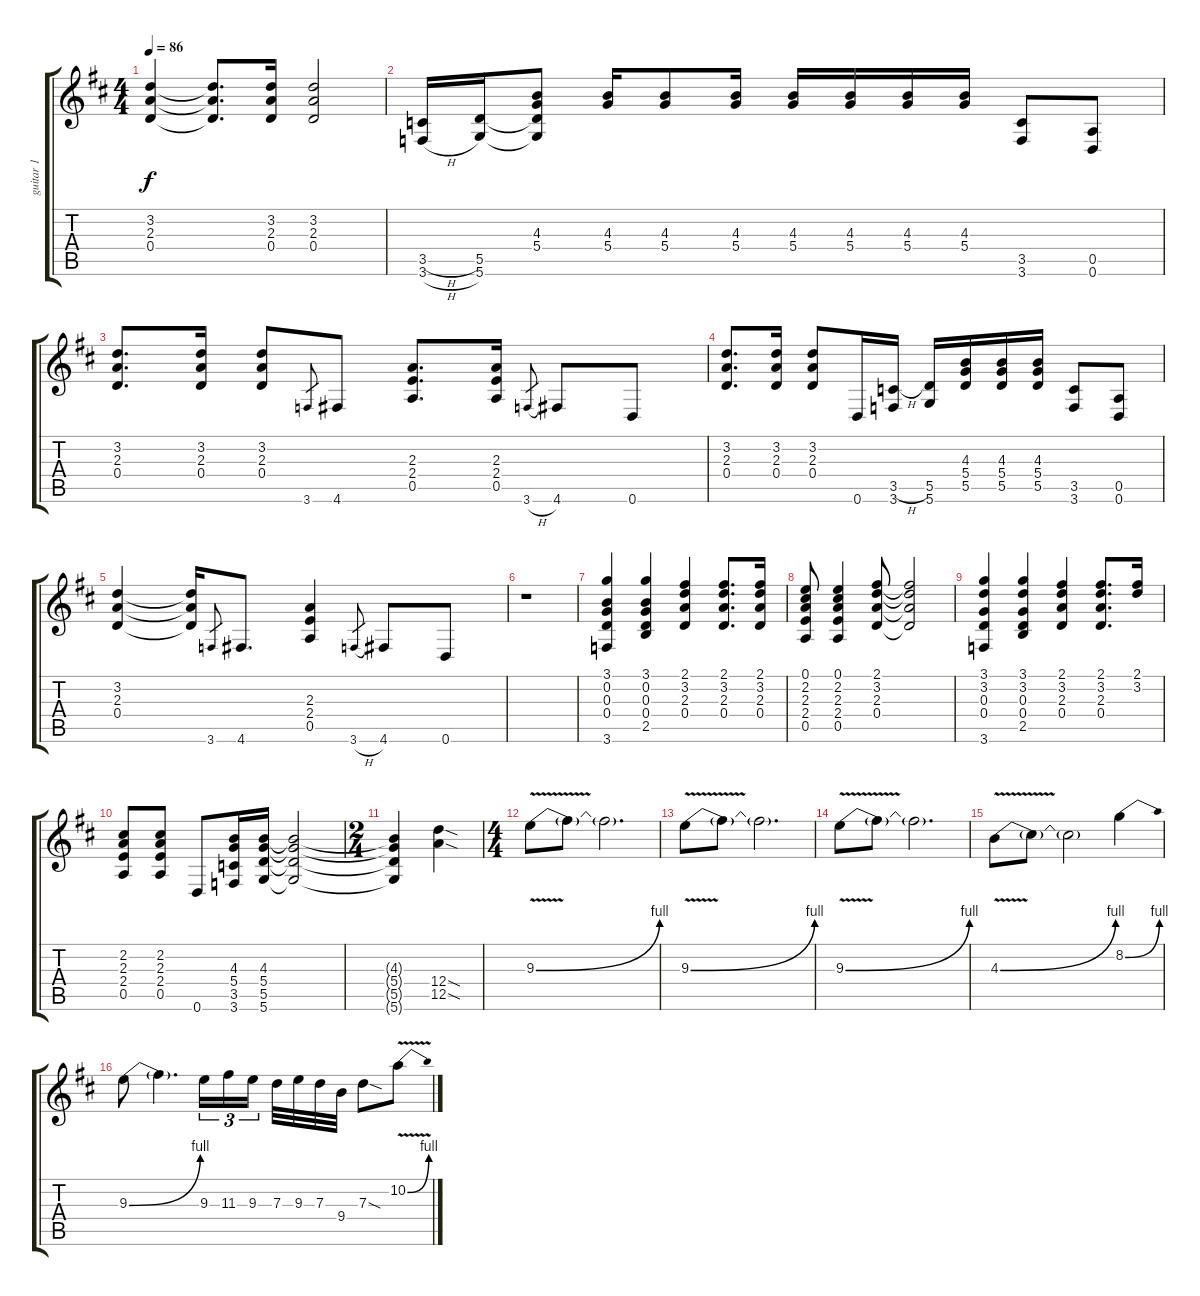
\track ("guitar 1" "guitar 1") {instrument overdrivenguitar}
\staff {score tabs}
\tuning (E4 B3 G3 D3 A2 D2) {hide}
\ts (4 4)
\tempo 86
\clef g2
\ks d
(3.2 2.3 0.4).4{dy f} (3.2{t} 2.3{t} 0.4{t}).8{d} (3.2 2.3 0.4).16 (3.2 2.3 0.4).2 |
(3.5{h} 3.6{h}).16 (5.5 5.6).16 (4.3 5.4 5.5{t} 5.6{t}).8 (4.3 5.4).16 (4.3 5.4).8 (4.3 5.4).16 (4.3 5.4).16 (4.3 5.4).16 (4.3 5.4).16 (4.3 5.4).16 (3.5 3.6).8 (0.5 0.6).8 |
(3.2 2.3 0.4).8{d} (3.2 2.3 0.4).16 (3.2 2.3 0.4).8 3.6.8{gr} 4.6.8 (2.3 2.4 0.5).8{d} (2.3 2.4 0.5).16 3.6{h}.8{gr} 4.6.8 0.6.8 |
(3.2 2.3 0.4).8{d} (3.2 2.3 0.4).16 (3.2 2.3 0.4).8 0.6.16 (3.5{h} 3.6).16 (5.5 5.6).16 (4.3 5.4 5.5).16 (4.3 5.4 5.5).16 (4.3 5.4 5.5).16 (3.5 3.6).8 (0.5 0.6).8 |
(3.2 2.3 0.4).4 (3.2{t} 2.3{t} 0.4{t}).16 3.6.8{gr} 4.6.8{d} (2.3 2.4 0.5).4 3.6{h}.8{gr} 4.6.8 0.6.8 |
r.1 |
(3.1 0.2 0.3 0.4 3.6).4 (3.1 0.2 0.3 0.4 2.5).4 (2.1 3.2 2.3 0.4).4 (2.1 3.2 2.3 0.4).8{d} (2.1 3.2 2.3 0.4).16 |
(0.1 2.2 2.3 2.4 0.5).8 (0.1 2.2 2.3 2.4 0.5).4 (2.1 3.2 2.3 0.4).8 (2.1{t} 3.2{t} 2.3{t} 0.4{t}).2 |
(3.1 3.2 0.3 0.4 3.6).4 (3.1 3.2 0.3 0.4 2.5).4 (2.1 3.2 2.3 0.4).4 (2.1 3.2 2.3 0.4).8{d} (2.1 3.2).16 |
(2.2 2.3 2.4 0.5).8 (2.2 2.3 2.4 0.5).8 0.6.8 (4.3 5.4 3.5 3.6).16 (4.3 5.4 5.5 5.6).16 (4.3{t} 5.4{t} 5.5{t} 5.6{t}).2 |
\ts (2 4)
(4.3{t} 5.4{t} 5.5{t} 5.6{t}).4 (12.4{sod} 12.5{sod}).4 |
\ts (4 4)
9.3{be (bend 0 0 60 4) v}.8 9.3{t}.8 9.3{t}.2{d} |
9.3{be (bend 0 0 60 4) v}.8 9.3{t}.8 9.3{t}.2{d} |
9.3{be (bend 0 0 60 4) v}.8 9.3{t}.8 9.3{t}.2{d} |
4.3{be (bend 0 0 60 4) v}.8 4.3{t}.8 4.3{t}.2 8.2{be (bend 0 0 60 4)}.4 |
9.3{be (bend 0 0 60 4)}.8 9.3{t}.4{d} 9.3.16{tu (3 2)} 11.3.16{tu (3 2)} 9.3.16{tu (3 2) beam splitsecondary} 7.3.32 9.3.32 7.3.32 9.4.32 7.3{sod}.8 10.2{be (bend 0 0 60 4) v}.8
